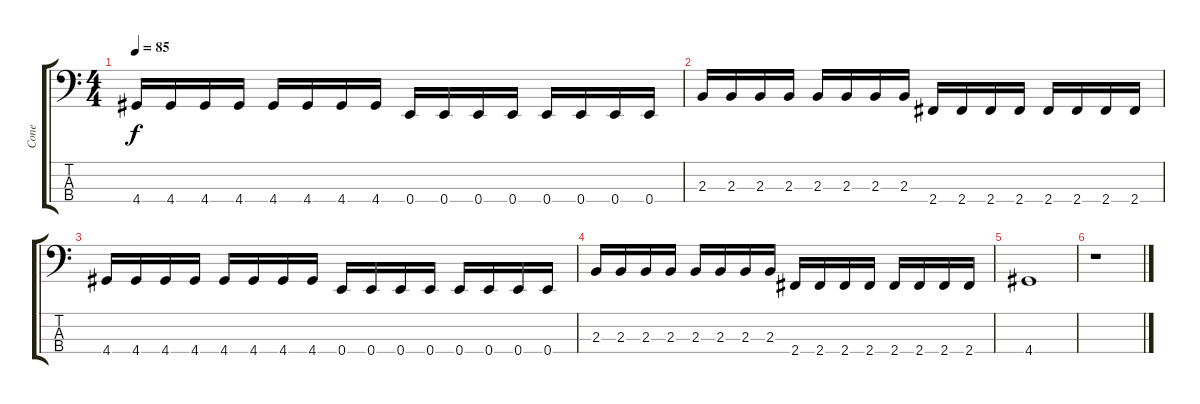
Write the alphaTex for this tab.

\track ("Cone" "Cone") {instrument electricbasspick}
\staff {score tabs}
\tuning (G2 D2 A1 E1) {hide}
\ts (4 4)
\tempo 85
\clef f4
\ks c
4.4.16{dy f} 4.4.16 4.4.16 4.4.16 4.4.16 4.4.16 4.4.16 4.4.16 0.4.16 0.4.16 0.4.16 0.4.16 0.4.16 0.4.16 0.4.16 0.4.16 |
2.3.16 2.3.16 2.3.16 2.3.16 2.3.16 2.3.16 2.3.16 2.3.16 2.4.16 2.4.16 2.4.16 2.4.16 2.4.16 2.4.16 2.4.16 2.4.16 |
4.4.16 4.4.16 4.4.16 4.4.16 4.4.16 4.4.16 4.4.16 4.4.16 0.4.16 0.4.16 0.4.16 0.4.16 0.4.16 0.4.16 0.4.16 0.4.16 |
2.3.16 2.3.16 2.3.16 2.3.16 2.3.16 2.3.16 2.3.16 2.3.16 2.4.16 2.4.16 2.4.16 2.4.16 2.4.16 2.4.16 2.4.16 2.4.16 |
4.4.1{volume 0} |
r.1
